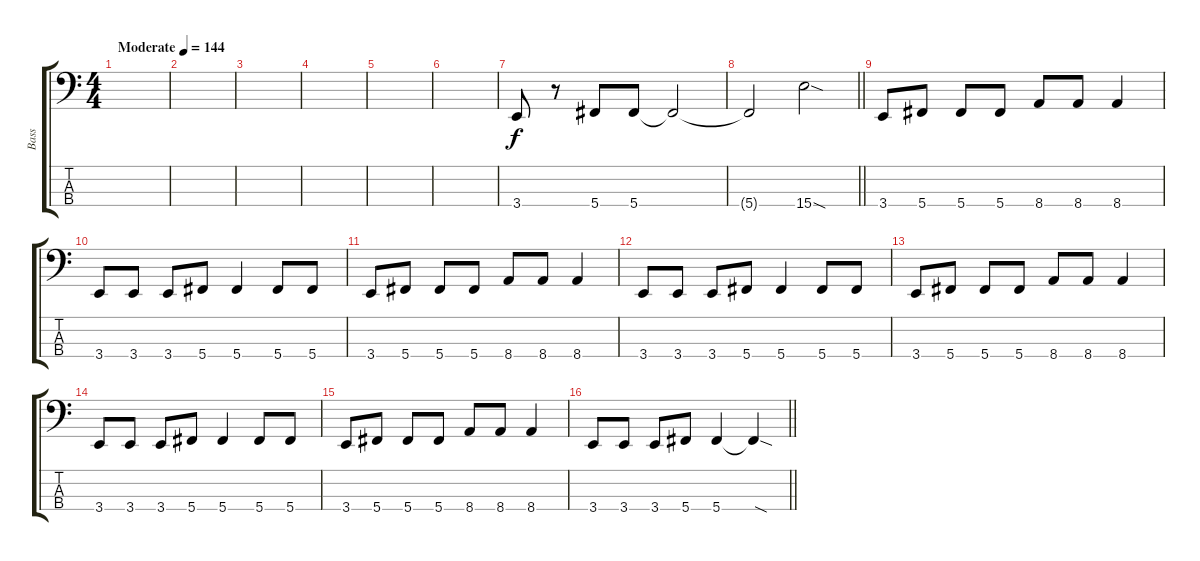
\track ("Bass" "Bass") {instrument electricbassfinger}
\staff {score tabs}
\tuning (Gb2 Db2 Ab1 Db1) {hide}
\ts (4 4)
\tempo (144 "Moderate")
\clef f4
\ks c
|
|
|
|
|
|
3.4.8 r.8 5.4.8 5.4.8 5.4{t}.2 |
\barLineRight lightlight
5.4{t}.2 15.4{sod}.2 |
\section ("" "")
3.4.8 5.4.8 5.4.8 5.4.8 8.4.8 8.4.8 8.4.4 |
3.4.8 3.4.8 3.4.8 5.4.8 5.4.4 5.4.8 5.4.8 |
3.4.8 5.4.8 5.4.8 5.4.8 8.4.8 8.4.8 8.4.4 |
3.4.8 3.4.8 3.4.8 5.4.8 5.4.4 5.4.8 5.4.8 |
3.4.8 5.4.8 5.4.8 5.4.8 8.4.8 8.4.8 8.4.4 |
3.4.8 3.4.8 3.4.8 5.4.8 5.4.4 5.4.8 5.4.8 |
3.4.8 5.4.8 5.4.8 5.4.8 8.4.8 8.4.8 8.4.4 |
\barLineRight lightlight
3.4.8 3.4.8 3.4.8 5.4.8 5.4.4 5.4{sod t}.4
